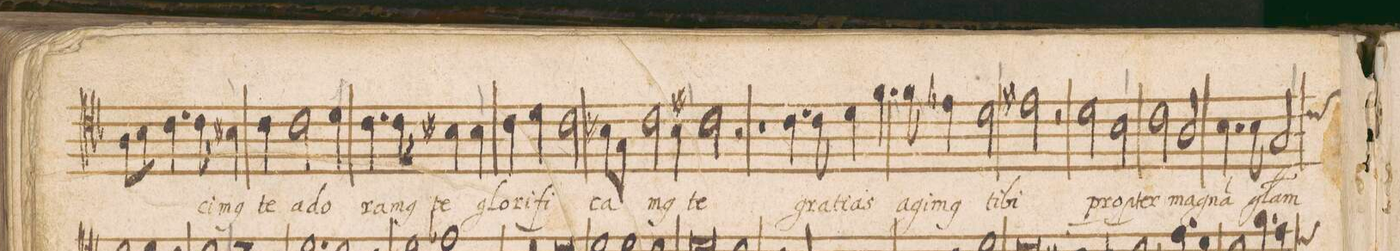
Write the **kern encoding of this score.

**kern	**text
*I"ALTVS	*
*clefC4	*
*k[b-]	*
*met(C|)	*
*M2/1	*
8A\L	.
8B-\J	.
4.c\	.
8c\	-ci-
4Bn\	-m(us)
=11-	=11-
4c\	te
2c\	a-
4d\	-do-
4.c\	-ra-
8c\	-m(us)
4Bn\	te
4B\	glo-
=12-	=12-
4c\	-ri-
4d\	-fi-
2c\	-ca-
8Bn\L	.
8G\J	.
2c\	.
4Bn\	-m(us)
=13-	=13-
2c\	te
2r	.
1r	.
=14-	=14-
4.c\	gra-
8c\	-ti-
4d\	-as
4.f\	a-
8f\	-gi-
4e-X\	-m(us)
2d\	ti-
=15-	=15-
2en\	-bi
2r	.
2d\	pro-
2B-\	-pter
=16-	=16-
2c\	ma-
2A/	-gn(am)
4.B-\	gl(o-
8B-\	-ri)-
2G/	-am
*custos:c	*
*-	*-
